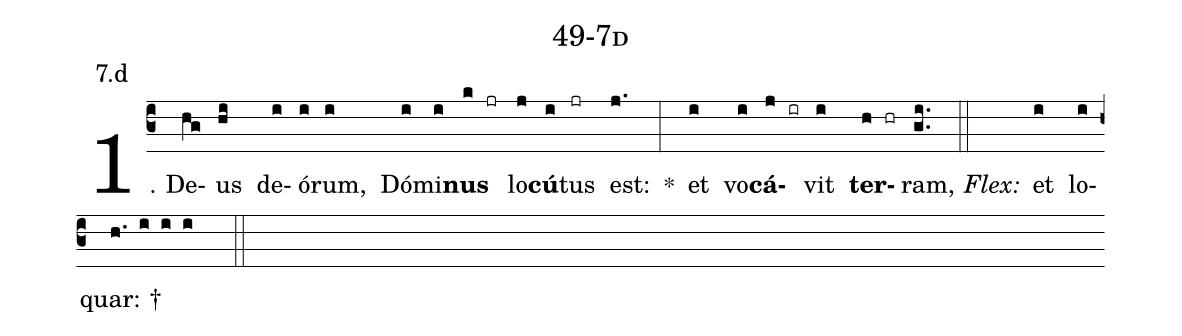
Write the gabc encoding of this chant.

name: 49-7d;
annotation: 7.d;
%%
(c3)1. De(hg)us(hi) de(i)ó(i)rum,(i) Dó(i)mi(i)<b>nus</b>(k jr) lo(j)<b>cú</b>(i)tus(jr) est:(j.) *(:) et(i) vo(i)<b>cá</b>(j ir)vit(i) <b>ter</b>(h hr)ram,(gi..) (::)
<i>Flex:</i>()  et(i) lo(i)quar: †(h. i i i  ::)
